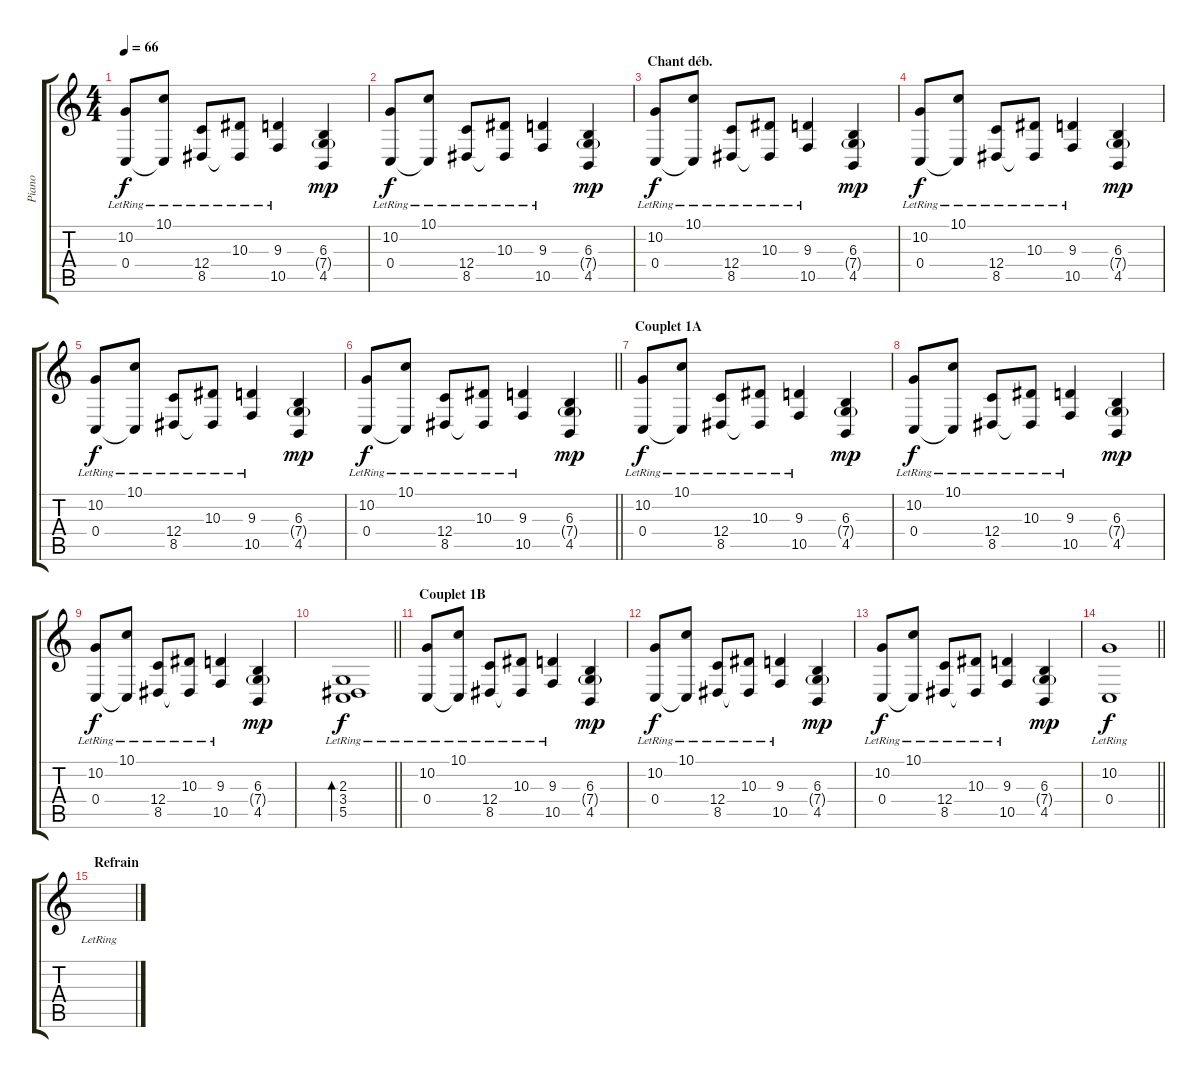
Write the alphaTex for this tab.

\track ("Piano" "Piano") {instrument brightacousticpiano}
\staff {score tabs}
\tuning (D4 A3 F3 C3 G2 C2) {hide}
\ts (4 4)
\tempo 66
\clef g2
\ks c
(10.2{lr} 0.4{lr}).8{dy f instrument brightacousticpiano} (10.1{lr} 0.4{t}).8 (12.4{lr} 8.5{lr}).8 (10.3{lr} 8.5{t}).8 (9.3{lr} 10.5{lr}).4 (6.3 7.4{g} 4.5).4{dy mp} |
(10.2{lr} 0.4{lr}).8{dy f} (10.1{lr} 0.4{t}).8 (12.4{lr} 8.5{lr}).8 (10.3{lr} 8.5{t}).8 (9.3{lr} 10.5{lr}).4 (6.3 7.4{g} 4.5).4{dy mp} |
\section ("" "Chant déb.")
(10.2{lr} 0.4{lr}).8{dy f} (10.1{lr} 0.4{t}).8 (12.4{lr} 8.5{lr}).8 (10.3{lr} 8.5{t}).8 (9.3{lr} 10.5{lr}).4 (6.3 7.4{g} 4.5).4{dy mp} |
(10.2{lr} 0.4{lr}).8{dy f} (10.1{lr} 0.4{t}).8 (12.4{lr} 8.5{lr}).8 (10.3{lr} 8.5{t}).8 (9.3{lr} 10.5{lr}).4 (6.3 7.4{g} 4.5).4{dy mp} |
(10.2{lr} 0.4{lr}).8{dy f} (10.1{lr} 0.4{t}).8 (12.4{lr} 8.5{lr}).8 (10.3{lr} 8.5{t}).8 (9.3{lr} 10.5{lr}).4 (6.3 7.4{g} 4.5).4{dy mp} |
\barLineRight lightlight
(10.2{lr} 0.4{lr}).8{dy f} (10.1{lr} 0.4{t}).8 (12.4{lr} 8.5{lr}).8 (10.3{lr} 8.5{t}).8 (9.3{lr} 10.5{lr}).4 (6.3 7.4{g} 4.5).4{dy mp} |
\section ("" "Couplet 1A")
(10.2{lr} 0.4{lr}).8{dy f} (10.1{lr} 0.4{t}).8 (12.4{lr} 8.5{lr}).8 (10.3{lr} 8.5{t}).8 (9.3{lr} 10.5{lr}).4 (6.3 7.4{g} 4.5).4{dy mp} |
(10.2{lr} 0.4{lr}).8{dy f} (10.1{lr} 0.4{t}).8 (12.4{lr} 8.5{lr}).8 (10.3{lr} 8.5{t}).8 (9.3{lr} 10.5{lr}).4 (6.3 7.4{g} 4.5).4{dy mp} |
(10.2{lr} 0.4{lr}).8{dy f} (10.1{lr} 0.4{t}).8 (12.4{lr} 8.5{lr}).8 (10.3{lr} 8.5{t}).8 (9.3{lr} 10.5{lr}).4 (6.3 7.4{g} 4.5).4{dy mp} |
\barLineRight lightlight
(2.3{lr} 3.4{lr} 5.5{lr}).1{bd 240 dy f} |
\section ("" "Couplet 1B")
(10.2{lr} 0.4{lr}).8 (10.1{lr} 0.4{t}).8 (12.4{lr} 8.5{lr}).8 (10.3{lr} 8.5{t}).8 (9.3{lr} 10.5{lr}).4 (6.3 7.4{g} 4.5).4{dy mp} |
(10.2{lr} 0.4{lr}).8{dy f} (10.1{lr} 0.4{t}).8 (12.4{lr} 8.5{lr}).8 (10.3{lr} 8.5{t}).8 (9.3{lr} 10.5{lr}).4 (6.3 7.4{g} 4.5).4{dy mp} |
(10.2{lr} 0.4{lr}).8{dy f} (10.1{lr} 0.4{t}).8 (12.4{lr} 8.5{lr}).8 (10.3{lr} 8.5{t}).8 (9.3{lr} 10.5{lr}).4 (6.3 7.4{g} 4.5).4{dy mp} |
\barLineRight lightlight
(10.2{lr} 0.4{lr}).1{dy f} |
\section ("" "Refrain")
